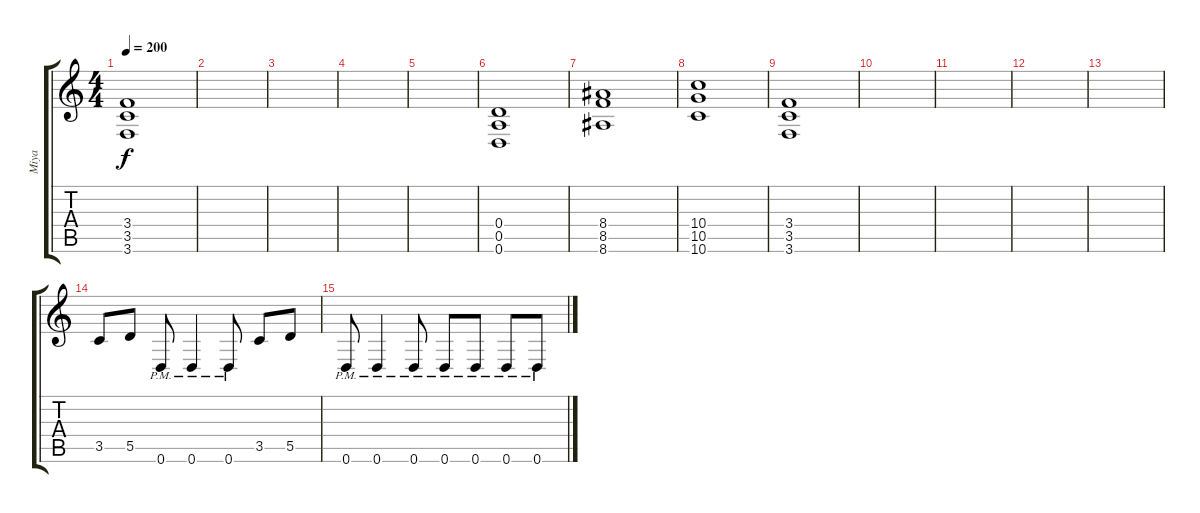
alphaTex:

\track ("Miya" "Miya") {instrument overdrivenguitar}
\staff {score tabs}
\tuning (E4 B3 G3 D3 A2 D2) {hide}
\ts (4 4)
\tempo 200
\clef g2
\ks c
(3.4 3.5 3.6).1{dy f} |
|
|
|
|
(0.4 0.5 0.6).1 |
(8.4 8.5 8.6).1 |
(10.4 10.5 10.6).1 |
(3.4 3.5 3.6).1 |
|
|
|
|
3.5.8 5.5.8 0.6{pm}.8 0.6{pm}.4 0.6{pm}.8 3.5.8 5.5.8 |
0.6{pm}.8 0.6{pm}.4 0.6{pm}.8 0.6{pm}.8 0.6{pm}.8 0.6{pm}.8 0.6{pm}.8
